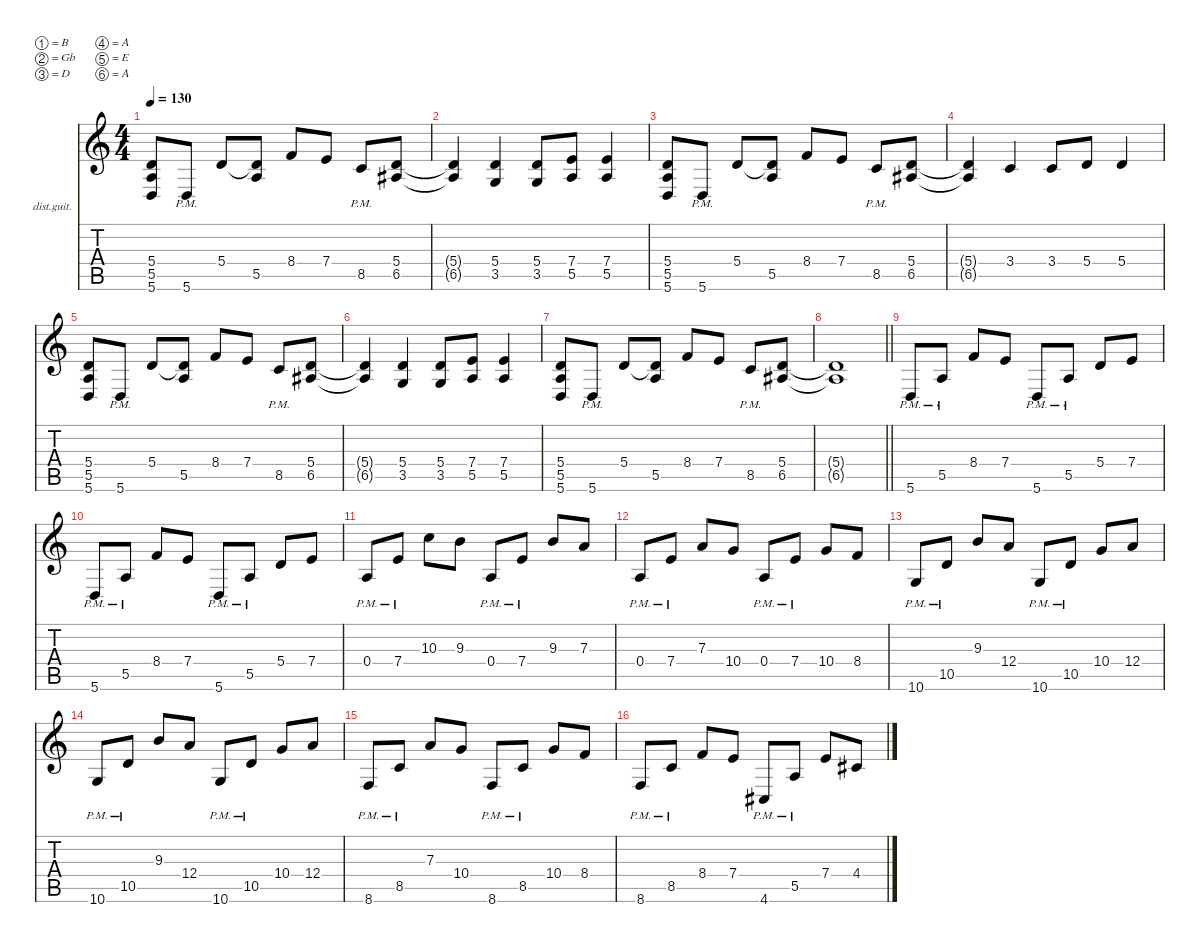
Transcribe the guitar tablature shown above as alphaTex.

\defaultSystemsLayout 4
\hideDynamics
\bracketExtendMode nobrackets
\firstSystemTrackNameOrientation horizontal
\otherSystemsTrackNameOrientation horizontal
\track ("Rhythm" "dist.guit.") {instrument distortionguitar}
\staff {score tabs}
\tuning (B3 Gb3 D3 A2 E2 A1)
\ts (4 4)
\section ("" "")
\tempo 130
\clef g2
\ks c
(5.4 5.5 5.6).8{dy f beam Up} 5.6{pm}.8{beam Up} 5.4.8{beam Up} (5.4{t} 5.5).8{beam Up} 8.4.8{beam Up} 7.4.8{beam Up} 8.5{pm}.8{beam Up} (5.4 6.5{acc #}).8{beam Up} |
(5.4{t} 6.5{t acc #}).4{beam Up} (5.4 3.5).4{beam Up} (5.4 3.5).8{beam Up} (7.4 5.5).8{beam Up} (7.4 5.5).4{beam Up} |
(5.4 5.5 5.6).8{beam Up} 5.6{pm}.8{beam Up} 5.4.8{beam Up} (5.4{t} 5.5).8{beam Up} 8.4.8{beam Up} 7.4.8{beam Up} 8.5{pm}.8{beam Up} (5.4 6.5{acc #}).8{beam Up} |
(5.4{t} 6.5{t acc #}).4{beam Up} 3.4.4{beam Up} 3.4.8{beam Up} 5.4.8{beam Up} 5.4.4{beam Up} |
(5.4 5.5 5.6).8{beam Up} 5.6{pm}.8{beam Up} 5.4.8{beam Up} (5.4{t} 5.5).8{beam Up} 8.4.8{beam Up} 7.4.8{beam Up} 8.5{pm}.8{beam Up} (5.4 6.5{acc #}).8{beam Up} |
(5.4{t} 6.5{t acc #}).4{beam Up} (5.4 3.5).4{beam Up} (5.4 3.5).8{beam Up} (7.4 5.5).8{beam Up} (7.4 5.5).4{beam Up} |
(5.4 5.5 5.6).8{beam Up} 5.6{pm}.8{beam Up} 5.4.8{beam Up} (5.4{t} 5.5).8{beam Up} 8.4.8{beam Up} 7.4.8{beam Up} 8.5{pm}.8{beam Up} (5.4 6.5{acc #}).8{beam Up} |
\barLineRight lightlight
(5.4{t} 6.5{t acc #}).1{beam Up} |
\section ("" "")
5.6{pm}.8{beam Up} 5.5{pm}.8{beam Up} 8.4.8{beam Up} 7.4.8{beam Up} 5.6{pm}.8{beam Up} 5.5{pm}.8{beam Up} 5.4.8{beam Up} 7.4.8{beam Up} |
5.6{pm}.8{beam Up} 5.5{pm}.8{beam Up} 8.4.8{beam Up} 7.4.8{beam Up} 5.6{pm}.8{beam Up} 5.5{pm}.8{beam Up} 5.4.8{beam Up} 7.4.8{beam Up} |
0.4{pm}.8{beam Up} 7.4{pm}.8{beam Up} 10.3.8{beam Down} 9.3.8{beam Down} 0.4{pm}.8{beam Up} 7.4{pm}.8{beam Up} 9.3.8{beam Up} 7.3.8{beam Up} |
0.4{pm}.8{beam Up} 7.4{pm}.8{beam Up} 7.3.8{beam Up} 10.4.8{beam Up} 0.4{pm}.8{beam Up} 7.4{pm}.8{beam Up} 10.4.8{beam Up} 8.4.8{beam Up} |
10.6{pm}.8{beam Up} 10.5{pm}.8{beam Up} 9.3.8{beam Up} 12.4.8{beam Up} 10.6{pm}.8{beam Up} 10.5{pm}.8{beam Up} 10.4.8{beam Up} 12.4.8{beam Up} |
10.6{pm}.8{beam Up} 10.5{pm}.8{beam Up} 9.3.8{beam Up} 12.4.8{beam Up} 10.6{pm}.8{beam Up} 10.5{pm}.8{beam Up} 10.4.8{beam Up} 12.4.8{beam Up} |
8.6{pm}.8{beam Up} 8.5{pm}.8{beam Up} 7.3.8{beam Up} 10.4.8{beam Up} 8.6{pm}.8{beam Up} 8.5{pm}.8{beam Up} 10.4.8{beam Up} 8.4.8{beam Up} |
8.6{pm}.8{beam Up} 8.5{pm}.8{beam Up} 8.4.8{beam Up} 7.4.8{beam Up} 4.6{pm acc #}.8{beam Up} 5.5{pm}.8{beam Up} 7.4.8{beam Up} 4.4{acc #}.8{beam Up}
